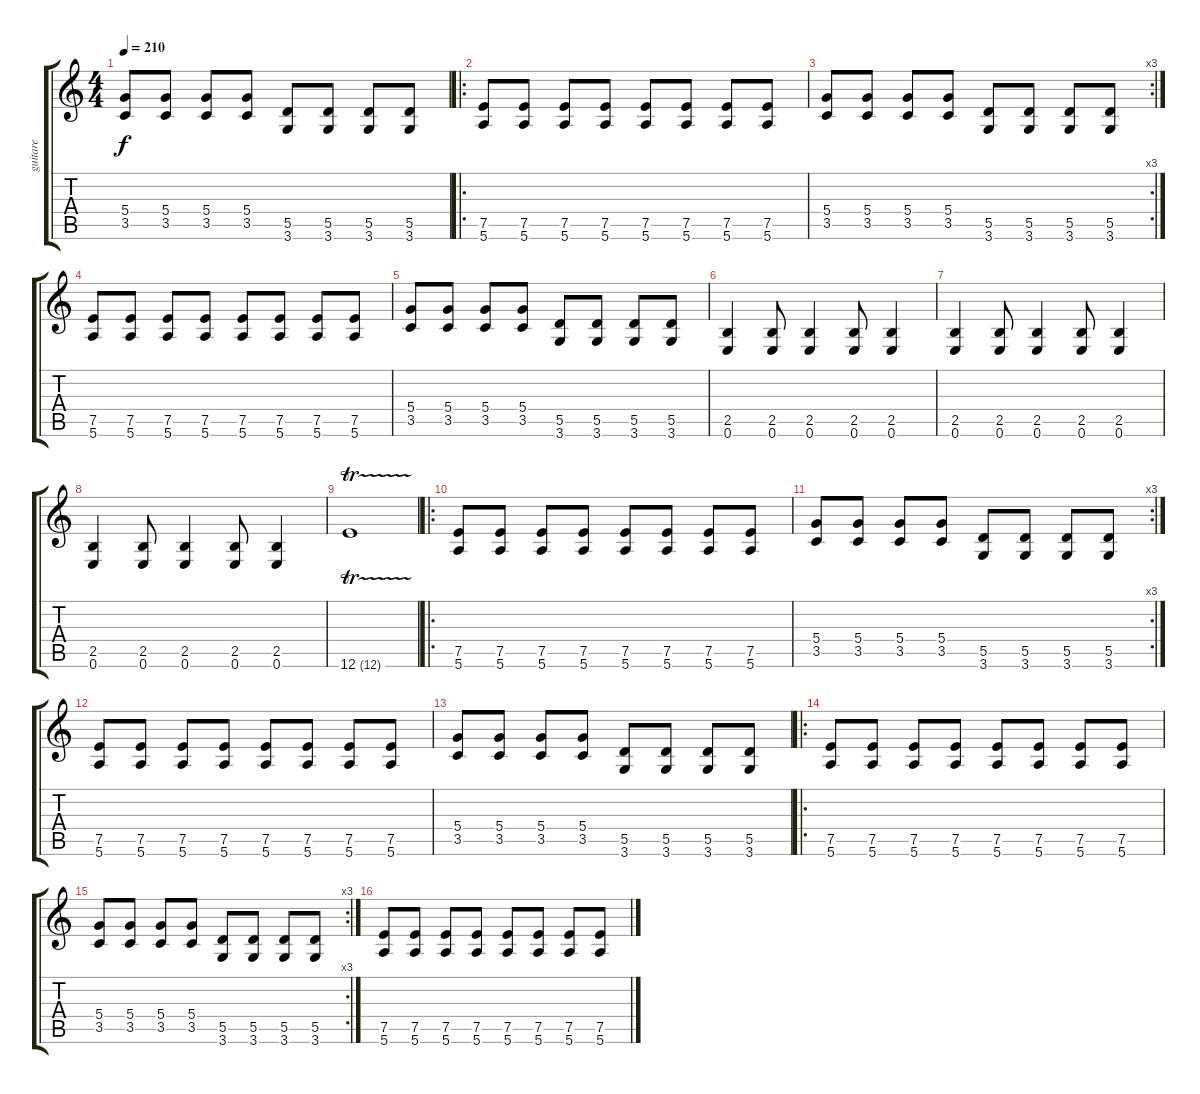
\track ("guitare" "guitare") {instrument distortionguitar}
\staff {score tabs}
\tuning (E4 B3 G3 D3 A2 E2) {hide}
\ts (4 4)
\tempo 210
\clef g2
\ks c
(5.4 3.5).8{dy f} (5.4 3.5).8 (5.4 3.5).8 (5.4 3.5).8 (5.5 3.6).8 (5.5 3.6).8 (5.5 3.6).8 (5.5 3.6).8 |
\ro
(7.5 5.6).8 (7.5 5.6).8 (7.5 5.6).8 (7.5 5.6).8 (7.5 5.6).8 (7.5 5.6).8 (7.5 5.6).8 (7.5 5.6).8 |
\rc 3
(5.4 3.5).8 (5.4 3.5).8 (5.4 3.5).8 (5.4 3.5).8 (5.5 3.6).8 (5.5 3.6).8 (5.5 3.6).8 (5.5 3.6).8 |
(7.5 5.6).8 (7.5 5.6).8 (7.5 5.6).8 (7.5 5.6).8 (7.5 5.6).8 (7.5 5.6).8 (7.5 5.6).8 (7.5 5.6).8 |
(5.4 3.5).8 (5.4 3.5).8 (5.4 3.5).8 (5.4 3.5).8 (5.5 3.6).8 (5.5 3.6).8 (5.5 3.6).8 (5.5 3.6).8 |
(2.5 0.6).4 (2.5 0.6).8 (2.5 0.6).4 (2.5 0.6).8 (2.5 0.6).4 |
(2.5 0.6).4 (2.5 0.6).8 (2.5 0.6).4 (2.5 0.6).8 (2.5 0.6).4 |
(2.5 0.6).4 (2.5 0.6).8 (2.5 0.6).4 (2.5 0.6).8 (2.5 0.6).4 |
12.6{tr (12 32)}.1 |
\ro
(7.5 5.6).8 (7.5 5.6).8 (7.5 5.6).8 (7.5 5.6).8 (7.5 5.6).8 (7.5 5.6).8 (7.5 5.6).8 (7.5 5.6).8 |
\rc 3
(5.4 3.5).8 (5.4 3.5).8 (5.4 3.5).8 (5.4 3.5).8 (5.5 3.6).8 (5.5 3.6).8 (5.5 3.6).8 (5.5 3.6).8 |
(7.5 5.6).8 (7.5 5.6).8 (7.5 5.6).8 (7.5 5.6).8 (7.5 5.6).8 (7.5 5.6).8 (7.5 5.6).8 (7.5 5.6).8 |
(5.4 3.5).8 (5.4 3.5).8 (5.4 3.5).8 (5.4 3.5).8 (5.5 3.6).8 (5.5 3.6).8 (5.5 3.6).8 (5.5 3.6).8 |
\ro
(7.5 5.6).8 (7.5 5.6).8 (7.5 5.6).8 (7.5 5.6).8 (7.5 5.6).8 (7.5 5.6).8 (7.5 5.6).8 (7.5 5.6).8 |
\rc 3
(5.4 3.5).8 (5.4 3.5).8 (5.4 3.5).8 (5.4 3.5).8 (5.5 3.6).8 (5.5 3.6).8 (5.5 3.6).8 (5.5 3.6).8 |
(7.5 5.6).8 (7.5 5.6).8 (7.5 5.6).8 (7.5 5.6).8 (7.5 5.6).8 (7.5 5.6).8 (7.5 5.6).8 (7.5 5.6).8
